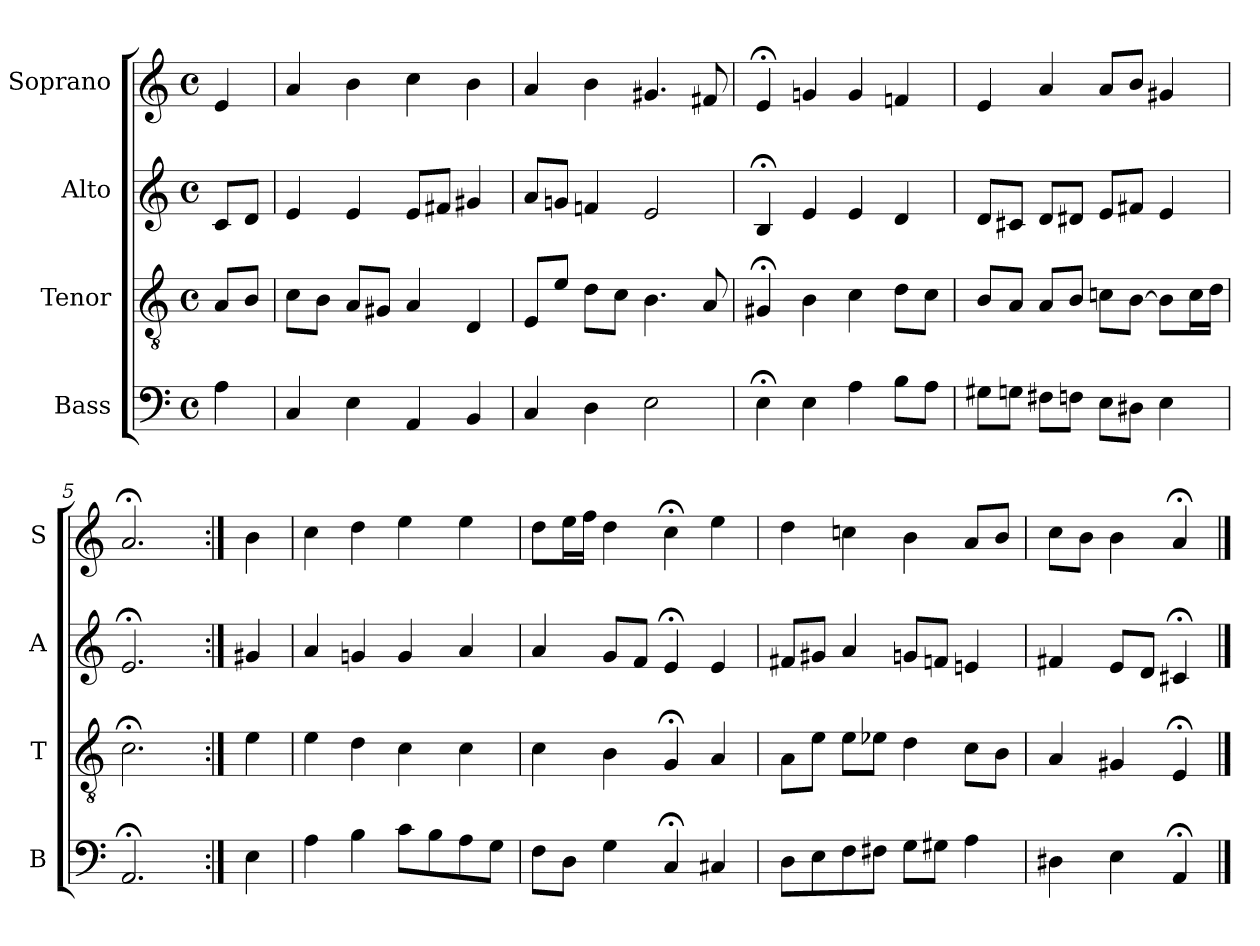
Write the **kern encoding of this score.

**kern	**kern	**kern	**kern
*part4	*part3	*part2	*part1
*staff4	*staff3	*staff2	*staff1
*I"Bass	*I"Tenor	*I"Alto	*I"Soprano
*I'B	*I'T	*I'A	*I'S
*clefF4	*clefGv2	*clefG2	*clefG2
*k[]	*k[]	*k[]	*k[]
*a:	*a:	*a:	*a:
*M4/4	*M4/4	*M4/4	*M4/4
*met(c)	*met(c)	*met(c)	*met(c)
*MM100	*MM100	*MM100	*MM100
=	=	=	=
4A	8AL	8cL	4e
.	8BJ	8dJ	.
=1	=1	=1	=1
4C	8cL	4e	4a
.	8BJ	.	.
4E	8AL	4e	4b
.	8G#XJ	.	.
4AA	4A	8eL	4cc
.	.	8f#XJ	.
4BB	4D	4g#X	4b
=2	=2	=2	=2
4C	8EL	8aL	4a
.	8eJ	8gnJ	.
4D	8dL	4fn	4b
.	8cJ	.	.
2E	4.B	2e	4.g#X
.	8A	.	8f#X
=3	=3	=3	=3
4E;<	4G#X;<	4B;<	4e;<
4E	4B	4e	4gn
4A	4c	4e	4g
8BL	8dL	4d	4fn
8AJ	8cJ	.	.
=4	=4	=4	=4
8G#XL	8BL	8dL	4ei
8GnJ	8AJ	8c#XiJ	.
8F#XL	8AL	8diL	4ai
8FnJ	8BJ	8d#XJ	.
8EL	8cnL	8eL	8aL
8D#XJ	[8BJ	8f#XJ	8bJ
4E	8BL]	4e	4g#X
.	16cL	.	.
.	16dJJ	.	.
=5	=5	=5	=5
2.AA;<	2.c;<i	2.e;<	2.a;<i
=:|!	=:|!	=:|!	=:|!
4E	4ei	4g#X	4bi
=6	=6	=6	=6
4A	4e	4a	4cc
4B	4d	4gn	4dd
8cL	4c	4g	4ee
8B	.	.	.
8A	4c	4a	4ee
8GJ	.	.	.
=7	=7	=7	=7
8FL	4c	4a	8ddL
8DJ	.	.	16eeL
.	.	.	16ffJJ
4G	4B	8gL	4dd
.	.	8fJ	.
4C;<	4G;<	4e;<	4cc;<
4C#X	4A	4e	4ee
=8	=8	=8	=8
8DL	8AL	8f#XL	4dd
8E	8eJ	8g#XJ	.
8F	8eL	4a	4ccn
8F#XJ	8e-XJ	.	.
8GL	4d	8gnL	4b
8G#XJ	.	8fnJ	.
4A	8cL	4en	8aL
.	8BJ	.	8bJ
=9	=9	=9	=9
4D#X	4A	4f#X	8ccL
.	.	.	8bJ
4E	4G#X	8eL	4b
.	.	8dJ	.
4AA;<	4E;<	4c#X;<	4a;<
==	==	==	==
*-	*-	*-	*-
